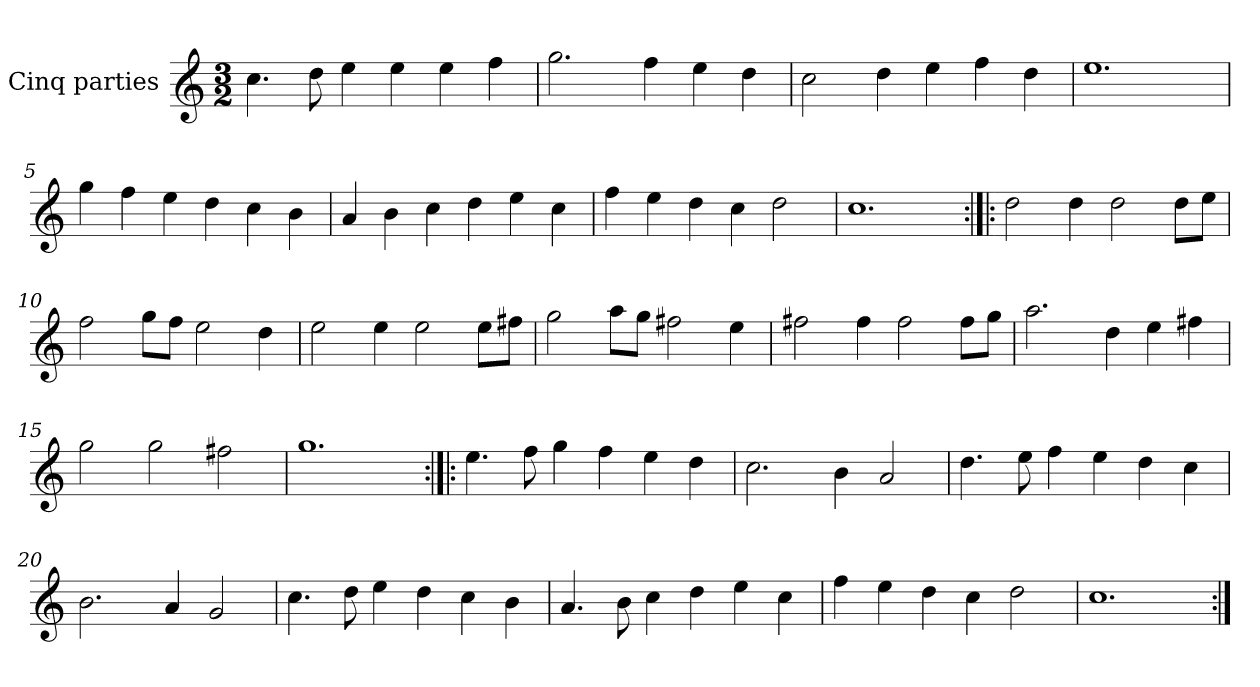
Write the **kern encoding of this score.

**kern
*part1
*staff1
*I"Cinq parties
*clefG2
*k[]
*M3/2
*MM180
=1
4.cc\
8dd\
4ee\
4ee\
4ee\
4ff\
=2
2.gg\
4ff\
4ee\
4dd\
=3
2cc\
4dd\
4ee\
4ff\
4dd\
=4
1.ee
=5
4gg\
4ff\
4ee\
4dd\
4cc\
4b\
=6
4a/
4b\
4cc\
4dd\
4ee\
4cc\
=7
4ff\
4ee\
4dd\
4cc\
2dd\
=8
1.cc
=9:|!|:
2dd\
4dd\
2dd\
8dd\L
8ee\J
=10
2ff\
8gg\L
8ff\J
2ee\
4dd\
=11
2ee\
4ee\
2ee\
8ee\L
8ff#X\J
=12
2gg\
8aa\L
8gg\J
2ff#X\
4ee\
=13
2ff#X\
4ff#\
2ff#\
8ff#\L
8gg\J
=14
2.aa\
4dd\
4ee\
4ff#X\
=15
2gg\
2gg\
2ff#X\
=16
1.gg
=17:|!|:
4.ee\
8ff\
4gg\
4ff\
4ee\
4dd\
=18
2.cc\
4b\
2a/
=19
4.dd\
8ee\
4ff\
4ee\
4dd\
4cc\
=20
2.b\
4a/
2g/
=21
4.cc\
8dd\
4ee\
4dd\
4cc\
4b\
=22
4.a/
8b\
4cc\
4dd\
4ee\
4cc\
=23
4ff\
4ee\
4dd\
4cc\
2dd\
=24
1.cc
=:|!
*-
